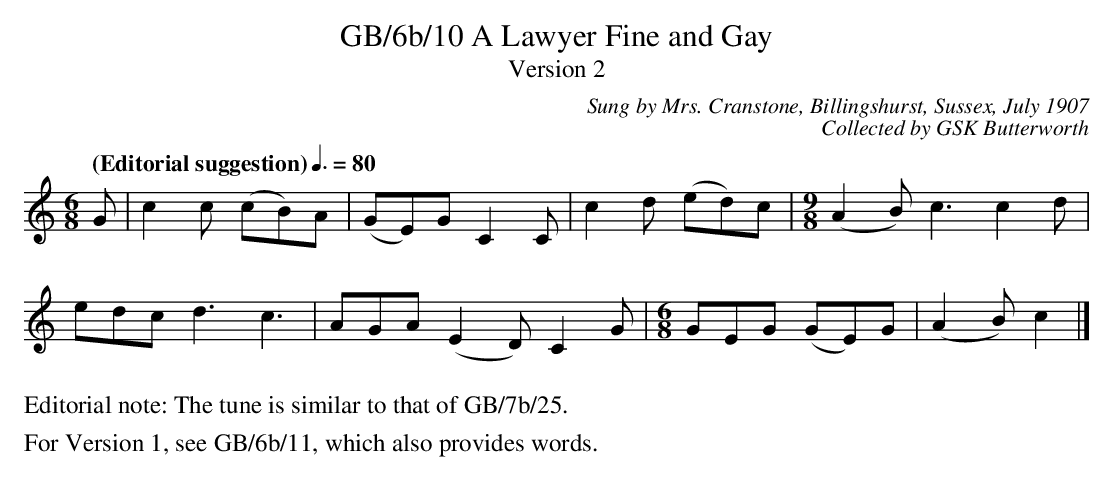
X:1
T:GB/6b/10 A Lawyer Fine and Gay
T:Version 2
C:Sung by Mrs. Cranstone, Billingshurst, Sussex, July 1907
C:Collected by GSK Butterworth
L:1/8
M:6/8
Q:"(Editorial suggestion)" 3/8=80
K:C
G | c2 c (cB)A | (GE)G C2 C | c2 d (ed)c |[M:9/8] (A2 B) c3 c2 d |
edc d3 c3 | AGA (E2 D) C2 G |[M:6/8] GEG (GE)G | (A2 B) c2 |]
